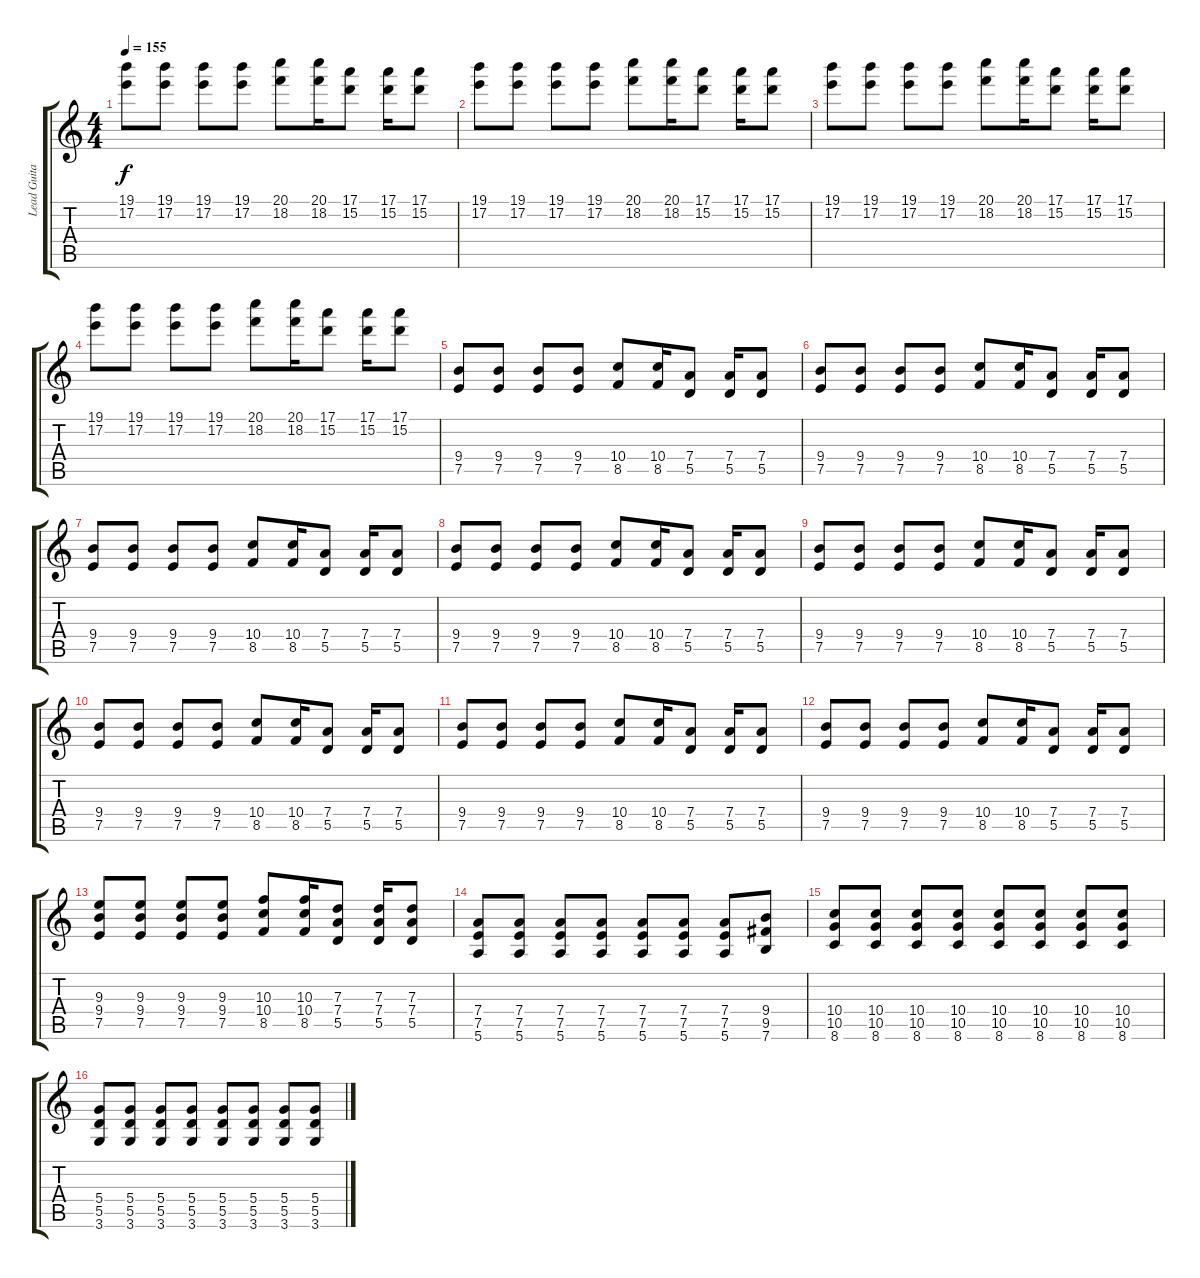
\track ("Lead Guitar" "Lead Guita") {instrument overdrivenguitar}
\staff {score tabs}
\tuning (E4 B3 G3 D3 A2 E2) {hide}
\ts (4 4)
\tempo 155
\clef g2
\ks c
(19.1 17.2).8{dy f} (19.1 17.2).8 (19.1 17.2).8 (19.1 17.2).8 (20.1 18.2).8 (20.1 18.2).16 (17.1 15.2).8 (17.1 15.2).16 (17.1 15.2).8 |
(19.1 17.2).8 (19.1 17.2).8 (19.1 17.2).8 (19.1 17.2).8 (20.1 18.2).8 (20.1 18.2).16 (17.1 15.2).8 (17.1 15.2).16 (17.1 15.2).8 |
(19.1 17.2).8 (19.1 17.2).8 (19.1 17.2).8 (19.1 17.2).8 (20.1 18.2).8 (20.1 18.2).16 (17.1 15.2).8 (17.1 15.2).16 (17.1 15.2).8 |
(19.1 17.2).8 (19.1 17.2).8 (19.1 17.2).8 (19.1 17.2).8 (20.1 18.2).8 (20.1 18.2).16 (17.1 15.2).8 (17.1 15.2).16 (17.1 15.2).8 |
(9.4 7.5).8 (9.4 7.5).8 (9.4 7.5).8 (9.4 7.5).8 (10.4 8.5).8 (10.4 8.5).16 (7.4 5.5).8 (7.4 5.5).16 (7.4 5.5).8 |
(9.4 7.5).8 (9.4 7.5).8 (9.4 7.5).8 (9.4 7.5).8 (10.4 8.5).8 (10.4 8.5).16 (7.4 5.5).8 (7.4 5.5).16 (7.4 5.5).8 |
(9.4 7.5).8 (9.4 7.5).8 (9.4 7.5).8 (9.4 7.5).8 (10.4 8.5).8 (10.4 8.5).16 (7.4 5.5).8 (7.4 5.5).16 (7.4 5.5).8 |
(9.4 7.5).8 (9.4 7.5).8 (9.4 7.5).8 (9.4 7.5).8 (10.4 8.5).8 (10.4 8.5).16 (7.4 5.5).8 (7.4 5.5).16 (7.4 5.5).8 |
(9.4 7.5).8 (9.4 7.5).8 (9.4 7.5).8 (9.4 7.5).8 (10.4 8.5).8 (10.4 8.5).16 (7.4 5.5).8 (7.4 5.5).16 (7.4 5.5).8 |
(9.4 7.5).8 (9.4 7.5).8 (9.4 7.5).8 (9.4 7.5).8 (10.4 8.5).8 (10.4 8.5).16 (7.4 5.5).8 (7.4 5.5).16 (7.4 5.5).8 |
(9.4 7.5).8 (9.4 7.5).8 (9.4 7.5).8 (9.4 7.5).8 (10.4 8.5).8 (10.4 8.5).16 (7.4 5.5).8 (7.4 5.5).16 (7.4 5.5).8 |
(9.4 7.5).8 (9.4 7.5).8 (9.4 7.5).8 (9.4 7.5).8 (10.4 8.5).8 (10.4 8.5).16 (7.4 5.5).8 (7.4 5.5).16 (7.4 5.5).8 |
(9.3 9.4 7.5).8 (9.3 9.4 7.5).8 (9.3 9.4 7.5).8 (9.3 9.4 7.5).8 (10.3 10.4 8.5).8 (10.3 10.4 8.5).16 (7.3 7.4 5.5).8 (7.3 7.4 5.5).16 (7.3 7.4 5.5).8 |
(7.4 7.5 5.6).8 (7.4 7.5 5.6).8 (7.4 7.5 5.6).8 (7.4 7.5 5.6).8 (7.4 7.5 5.6).8 (7.4 7.5 5.6).8 (7.4 7.5 5.6).8 (9.4 9.5 7.6).8 |
(10.4 10.5 8.6).8 (10.4 10.5 8.6).8 (10.4 10.5 8.6).8 (10.4 10.5 8.6).8 (10.4 10.5 8.6).8 (10.4 10.5 8.6).8 (10.4 10.5 8.6).8 (10.4 10.5 8.6).8 |
(5.4 5.5 3.6).8 (5.4 5.5 3.6).8 (5.4 5.5 3.6).8 (5.4 5.5 3.6).8 (5.4 5.5 3.6).8 (5.4 5.5 3.6).8 (5.4 5.5 3.6).8 (5.4 5.5 3.6).8
